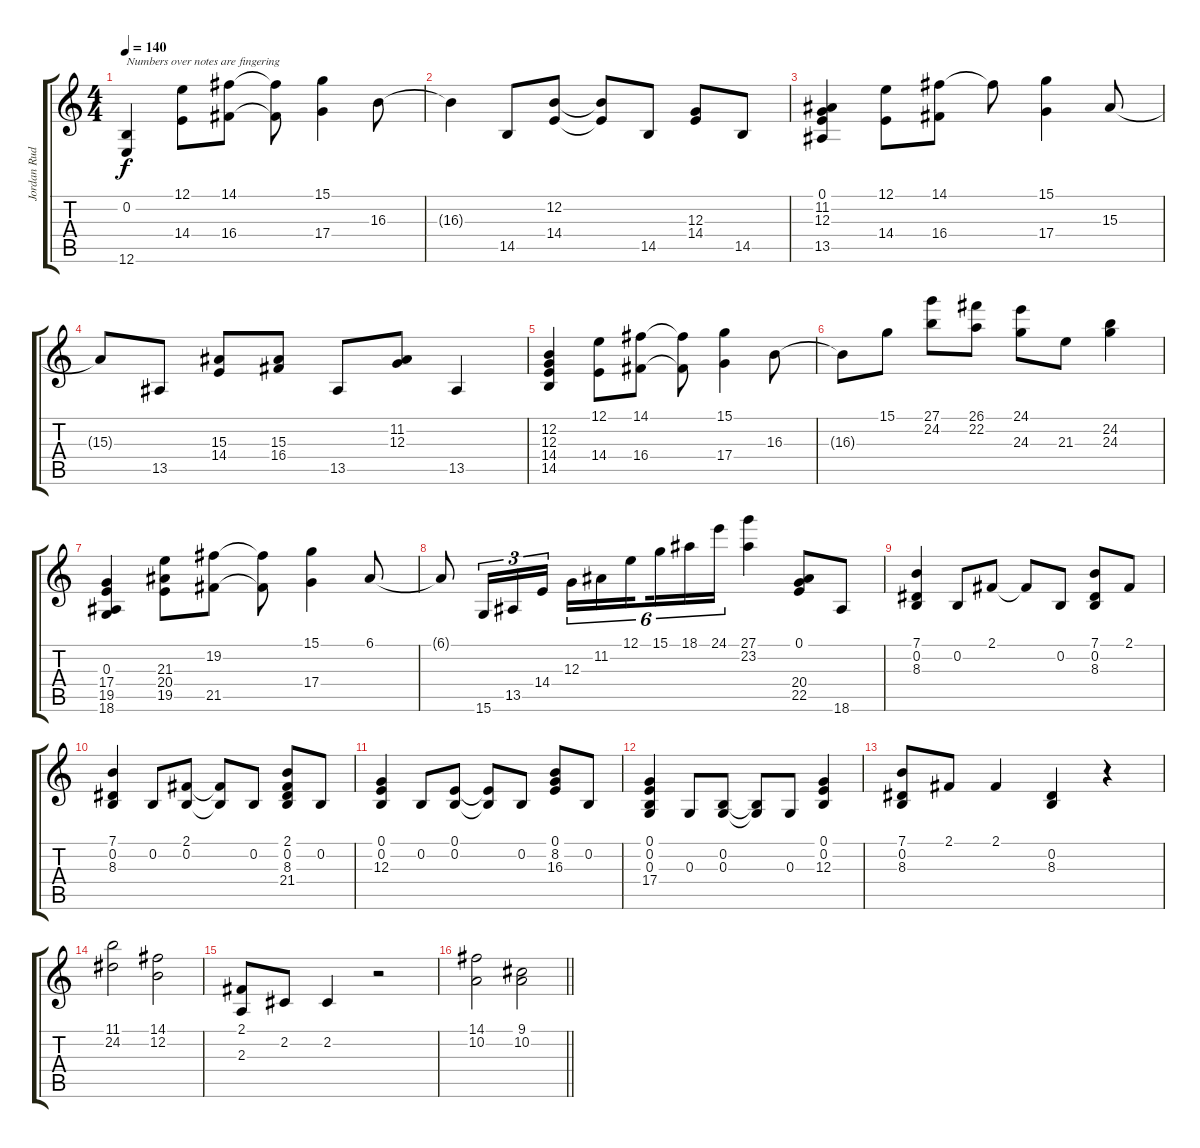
\track ("Jordan Rudess - Right Hand" "Jordan Rud") {instrument acousticgrandpiano}
\staff {score tabs}
\tuning (E4 B3 G3 D3 A2 E2) {hide}
\ts (4 4)
\tempo 140
\tempo 108
\tempo 140
\clef g2
\ks c
(0.2 12.6).4{txt "Numbers over notes are fingering" dy f instrument acousticgrandpiano} (12.1 14.4).8 (14.1 16.4).8 (14.1{t} 16.4{t}).8 (15.1 17.4).4 16.3.8 |
16.3{t}.4 14.5.8 (12.2 14.4).8 (12.2{t} 14.4{t}).8 14.5.8 (12.3 14.4).8 14.5.8 |
(0.1 11.2 12.3 13.5).4 (12.1 14.4).8 (14.1 16.4).8 14.1{t}.8 (15.1 17.4).4 15.3.8 |
15.3{t}.8 13.5.8 (15.3 14.4).8 (15.3 16.4).8 13.5.8 (11.2 12.3).8 13.5.4 |
(12.2 12.3 14.4 14.5).4 (12.1 14.4).8 (14.1 16.4).8 (14.1{t} 16.4{t}).8 (15.1 17.4).4 16.3.8 |
16.3{t}.8 15.1.8 (27.1 24.2).8 (26.1 22.2).8 (24.1 24.3).8 21.3.8 (24.2 24.3).4 |
(0.3 17.4 19.5 18.6).4 (21.3 20.4 19.5).8 (19.2 21.5).8 (19.2{t} 21.5{t}).8 (15.1 17.4).4 6.1.8 |
6.1{t}.8 15.6.16{tu (3 2)} 13.5.16{tu (3 2)} 14.4.16{tu (3 2)} 12.3.16{tu (6 4)} 11.2.16{tu (6 4)} 12.1.16{tu (6 4) beam splitsecondary} 15.1.16{tu (6 4)} 18.1.16{tu (6 4)} 24.1.16{tu (6 4)} (27.1 23.2).4 (0.1 20.4 22.5).8 18.6.8 |
(7.1 0.2 8.3).4 0.2.8 2.1.8 2.1{t}.8 0.2.8 (7.1 0.2 8.3).8 2.1.8 |
(7.1 0.2 8.3).4 0.2.8 (2.1 0.2).8 (2.1{t} 0.2{t}).8 0.2.8 (2.1 0.2 8.3 21.4).8 0.2.8 |
(0.1 0.2 12.3).4 0.2.8 (0.1 0.2).8 (0.1{t} 0.2{t}).8 0.2.8 (0.1 8.2 16.3).8 0.2.8 |
(0.1 0.2 0.3 17.4).4 0.3.8 (0.2 0.3).8 (0.2{t} 0.3{t}).8 0.3.8 (0.1 0.2 12.3).4 |
(7.1 0.2 8.3).8 2.1.8 2.1.4 (0.2 8.3).4 r.4 |
(11.1 24.2).2 (14.1 12.2).2 |
(2.1 2.3).8 2.2.8 2.2.4 r.2 |
\barLineRight lightlight
(14.1 10.2).2 (9.1 10.2).2
